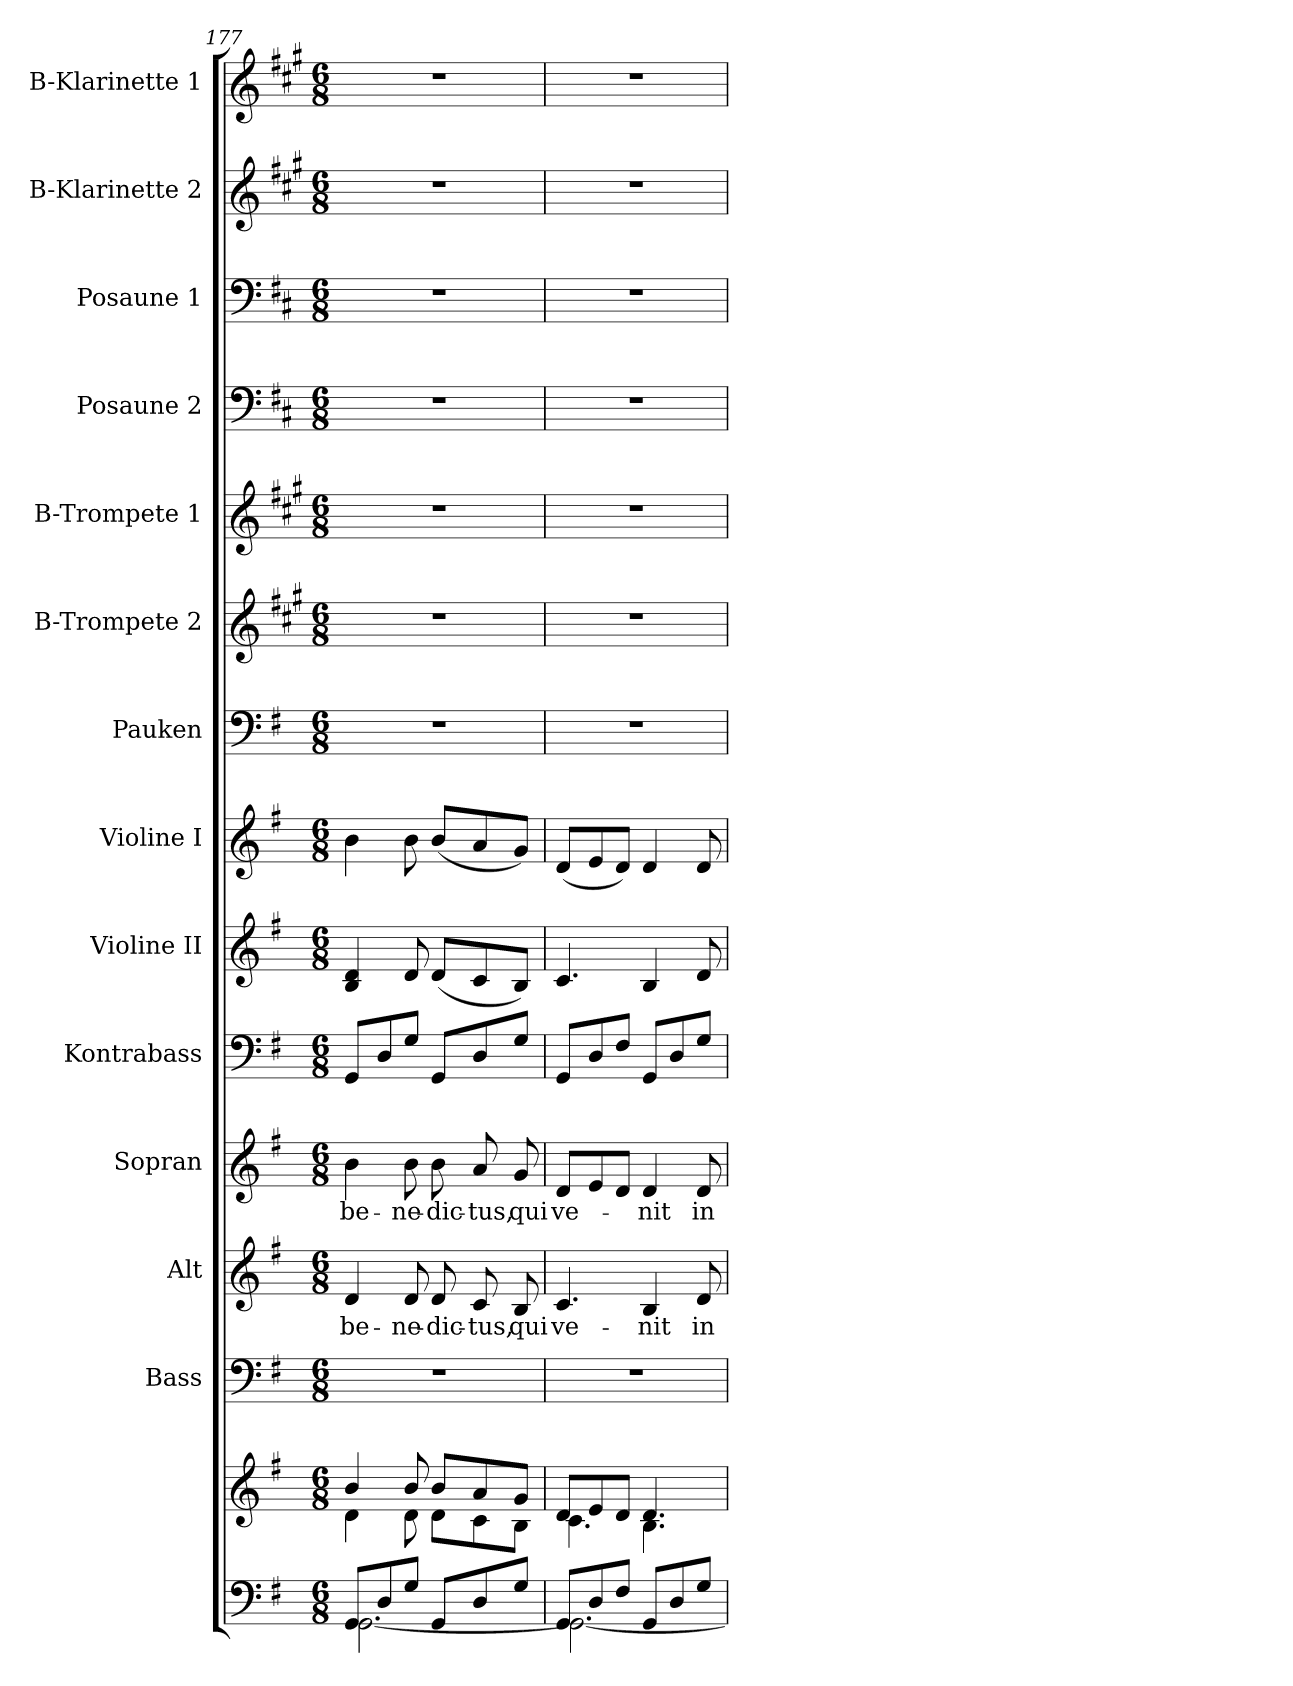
**kern	**kern	**kern	**kern	**text	**kern	**text	**kern	**kern	**kern	**kern	**kern	**kern	**kern	**kern	**kern	**kern
*part14	*part14	*part13	*part12	*part12	*part11	*part11	*part10	*part9	*part8	*part7	*part6	*part5	*part4	*part3	*part2	*part1
*staff15	*staff14	*staff13	*staff12	*staff12	*staff11	*staff11	*staff10	*staff9	*staff8	*staff7	*staff6	*staff5	*staff4	*staff3	*staff2	*staff1
*	*	*I"Bass	*I"Alt	*	*I"Sopran	*	*I"Kontrabass	*I"Violine II	*I"Violine I	*I"Pauken	*I"B-Trompete 2	*I"B-Trompete 1	*I"Posaune 2	*I"Posaune 1	*I"B-Klarinette 2	*I"B-Klarinette 1
*	*	*I'B.	*I'A.	*	*I'S.	*	*I'Kb.	*I'Vl. II	*I'Vl. I	*I'Pk.	*I'B Trp. 2	*I'B Trp. 1	*I'Pos. 2	*I'Pos. 1	*I'B Kl. 2	*I'B Kl. 1
*clefF4	*clefG2	*clefF4	*clefG2	*	*clefG2	*	*clefF4	*clefG2	*clefG2	*clefF4	*clefG2	*clefG2	*clefF4	*clefF4	*clefG2	*clefG2
*	*	*	*	*	*	*	*ITrd7c12	*	*	*	*ITrd1c2	*ITrd1c2	*ITrd4c7	*ITrd4c7	*ITrd1c2	*ITrd1c2
*k[f#]	*k[f#]	*k[f#]	*k[f#]	*	*k[f#]	*	*k[f#]	*k[f#]	*k[f#]	*k[f#]	*k[f#]	*k[f#]	*k[f#]	*k[f#]	*k[f#]	*k[f#]
*G:	*G:	*G:	*G:	*	*G:	*	*G:	*G:	*G:	*G:	*G:	*G:	*G:	*G:	*G:	*G:
*M6/8	*M6/8	*M6/8	*M6/8	*	*M6/8	*	*M6/8	*M6/8	*M6/8	*M6/8	*M6/8	*M6/8	*M6/8	*M6/8	*M6/8	*M6/8
=177	=177	=177	=177	=177	=177	=177	=177	=177	=177	=177	=177	=177	=177	=177	=177	=177
*^	*^	*	*	*	*	*	*	*	*	*	*	*	*	*	*	*
!	!	!	!	!	!	!LO:LY:b	!	!LO:LY:b	!	!	!	!	!	!	!	!	!	!
8GG/L	[<2.GG\	4b/	4d\	2.r	4d/	be-	4b\	be-	8GGG/L	4B/ 4d/	4b\	2.r	2.r	2.r	2.r	2.r	2.r	2.r
8D/	.	.	.	.	.	.	.	.	8DD/	.	.	.	.	.	.	.	.	.
!	!	!	!	!	!	!LO:LY:b	!	!LO:LY:b	!	!	!	!	!	!	!	!	!	!
8G/J	.	8b/	8d\	.	8d/	-ne-	8b\	-ne-	8GG/J	8d/	8b\	.	.	.	.	.	.	.
!	!	!	!	!	!	!LO:LY:b	!	!LO:LY:b	!	!	!	!	!	!	!	!	!	!
8GG/L	.	8b/L	8d\L	.	8d/	-dic-	8b\	-dic-	8GGG/L	(<8d/L	(<8b/L	.	.	.	.	.	.	.
!	!	!	!	!	!	!LO:LY:b	!	!LO:LY:b	!	!	!	!	!	!	!	!	!	!
8D/	.	8a/	8c\	.	8c/	-tus,	8a/	-tus,	8DD/	8c/	8a/	.	.	.	.	.	.	.
!	!	!	!	!	!	!LO:LY:b	!	!LO:LY:b	!	!	!	!	!	!	!	!	!	!
8G/J	.	8g/J	8B\J	.	8B/	qui	8g/	qui	8GG/J	8B/J)	8g/J)	.	.	.	.	.	.	.
!!LO:PB:g=z
=178	=178	=178	=178	=178	=178	=178	=178	=178	=178	=178	=178	=178	=178	=178	=178	=178	=178	=178
!	!	!	!	!	!	!LO:LY:b	!	!LO:LY:b	!	!	!	!	!	!	!	!	!	!
8GG/L	2.GG\_	8d/L	4.c\	2.r	4.c/	ve-	8d/L	ve-	8GGG/L	4.c/	(<8d/L	2.r	2.r	2.r	2.r	2.r	2.r	2.r
8D/	.	8e/	.	.	.	.	8e/	.	8DD/	.	8e/	.	.	.	.	.	.	.
8F#/J	.	8d/J	.	.	.	.	8d/J	.	8FF#/J	.	8d/J)	.	.	.	.	.	.	.
!	!	!	!	!	!	!LO:LY:b	!	!LO:LY:b	!	!	!	!	!	!	!	!	!	!
8GG/L	.	4.d/	4.B\	.	4B/	-nit	4d/	-nit	8GGG/L	4B/	4d/	.	.	.	.	.	.	.
8D/	.	.	.	.	.	.	.	.	8DD/	.	.	.	.	.	.	.	.	.
!	!	!	!	!	!	!LO:LY:b	!	!LO:LY:b	!	!	!	!	!	!	!	!	!	!
8G/J	.	.	.	.	8d/	in	8d/	in	8GG/J	8d/	8d/	.	.	.	.	.	.	.
*v	*v	*	*	*	*	*	*	*	*	*	*	*	*	*	*	*	*	*
*	*v	*v	*	*	*	*	*	*	*	*	*	*	*	*	*	*	*
=	=	=	=	=	=	=	=	=	=	=	=	=	=	=	=	=
*-	*-	*-	*-	*-	*-	*-	*-	*-	*-	*-	*-	*-	*-	*-	*-	*-
